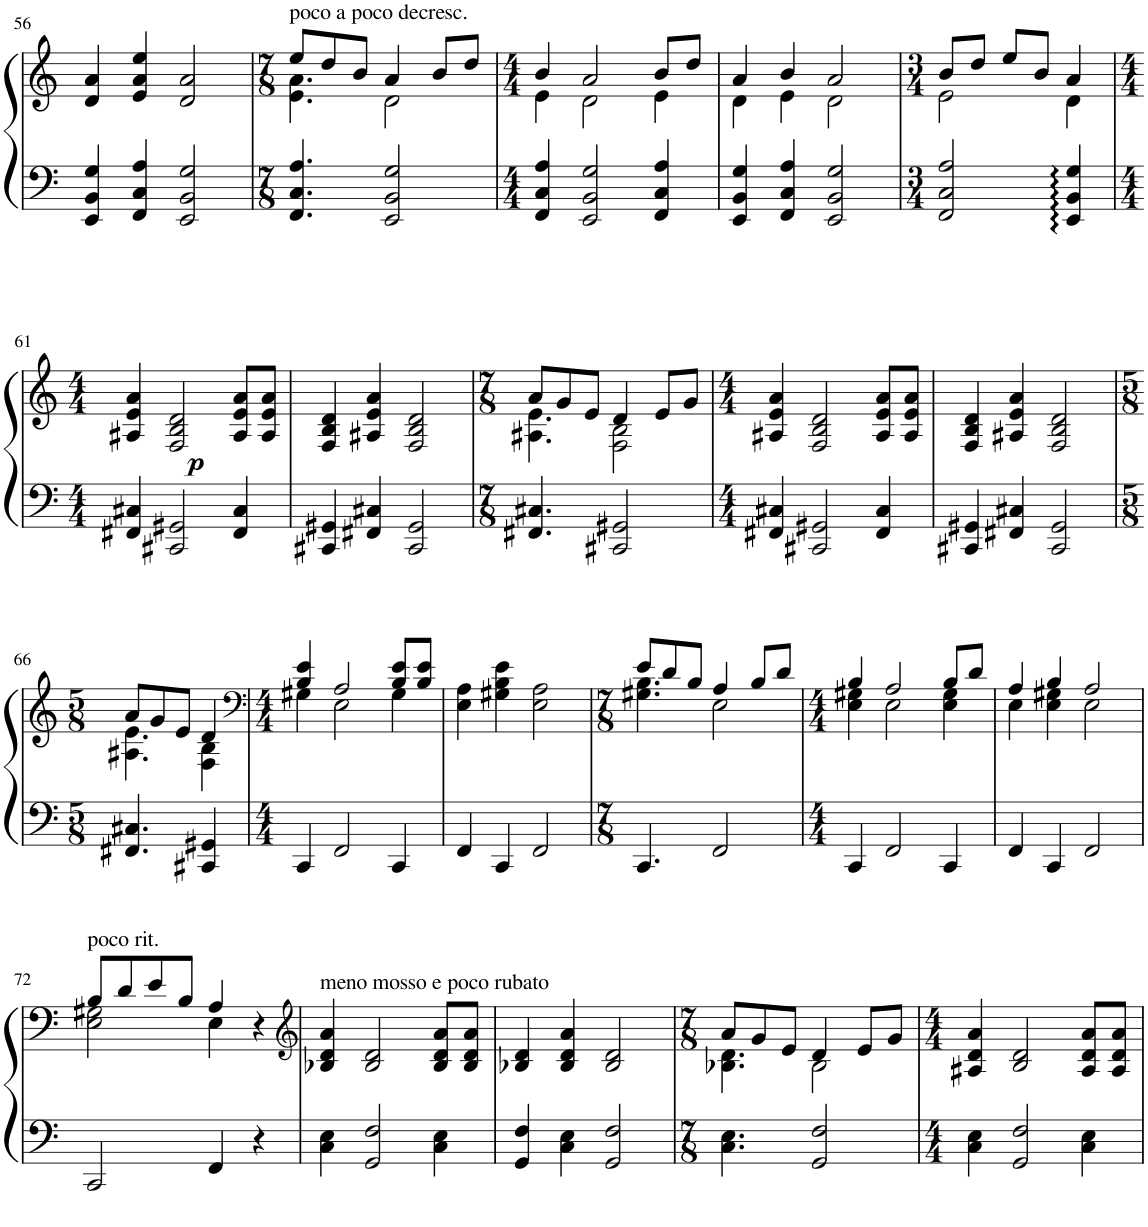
**kern	**kern	**dynam
*part1	*part1	*part1
*staff2	*staff1	*staff1/2
*I"Piano	*	*
*I'Pno	*	*
!!LO:PB:g=z
*clefF4	*clefG2	*
*k[]	*k[]	*
*M4/4	*M4/4	*
=56	=56	=56
4EE/ 4BB/ 4G/	4d/ 4a/	.
4FF/ 4C/ 4A/	4e/ 4a/ 4ee/	.
2EE/ 2BB/ 2G/	2d/ 2a/	.
=57	=57	=57
*M7/8	*M7/8	*
*	*^	*
!	!LO:TX:a:t=poco a poco decresc.	!	!
4.FF/ 4.C/ 4.A/	8ee/L	4.e\ 4.a\	.
.	8dd/	.	.
.	8b/J	.	.
2EE/ 2BB/ 2G/	4a/	2d\	.
.	8b/L	.	.
.	8dd/J	.	.
=58	=58	=58	=58
*M4/4	*M4/4	*	*
4FF/ 4C/ 4A/	4b/	4e\	.
2EE/ 2BB/ 2G/	2a/	2d\	.
4FF/ 4C/ 4A/	8b/L	4e\	.
.	8dd/J	.	.
=59	=59	=59	=59
4EE/ 4BB/ 4G/	4a/	4d\	.
4FF/ 4C/ 4A/	4b/	4e\	.
2EE/ 2BB/ 2G/	2a/	2d\	.
=60	=60	=60	=60
*M3/4	*M3/4	*	*
2FF/ 2C/ 2A/	8b/L	2e\	.
.	8dd/J	.	.
.	8ee/L	.	.
.	8b/J	.	.
4EE/: 4BB/: 4G/:	4a/	4d\	.
*	*v	*v	*
!!LO:LB:g=z
=61	=61	=61
*M4/4	*M4/4	*
*	*^	*
!	!	!	!LO:DY:b
*	*v	*v	*
4FF#X/ 4C#X/	4A#X/ 4e/ 4a/	p
2CC#X/ 2GG#X/	2F/ 2B/ 2d/	.
4FF#/ 4C#/	8A#/ 8e/ 8a/L	.
.	8A#/ 8e/ 8a/J	.
=62	=62	=62
4CC#X/ 4GG#X/	4F/ 4B/ 4d/	.
4FF#X/ 4C#X/	4A#X/ 4e/ 4a/	.
2CC#/ 2GG#/	2F/ 2B/ 2d/	.
=63	=63	=63
*M7/8	*M7/8	*
*	*^	*
4.FF#X/ 4.C#X/	8a/L	4.A#X\ 4.e\	.
.	8g/	.	.
.	8e/J	.	.
2CC#X/ 2GG#X/	4d/	2F\ 2B\	.
.	8e/L	.	.
.	8g/J	.	.
*	*v	*v	*
=64	=64	=64
*M4/4	*M4/4	*
4FF#X/ 4C#X/	4A#X/ 4e/ 4a/	.
2CC#X/ 2GG#X/	2F/ 2B/ 2d/	.
4FF#/ 4C#/	8A#/ 8e/ 8a/L	.
.	8A#/ 8e/ 8a/J	.
=65	=65	=65
4CC#X/ 4GG#X/	4F/ 4B/ 4d/	.
4FF#X/ 4C#X/	4A#X/ 4e/ 4a/	.
2CC#/ 2GG#/	2F/ 2B/ 2d/	.
!!LO:LB:g=z
=66	=66	=66
*M5/8	*M5/8	*
*	*^	*
4.FF#X/ 4.C#X/	8a/L	4.A#X\ 4.e\	.
.	8g/	.	.
.	8e/J	.	.
4CC#X/ 4GG#X/	4d/	4F\ 4B\	.
=67	=67	=67	=67
*	*clefF4	*	*
*M4/4	*M4/4	*	*
4CC/	4B/ 4e/	4G#X\	.
2FF/	2A/	2E\	.
4CC/	8B/ 8e/L	4G#\	.
.	8B/ 8e/J	.	.
*	*v	*v	*
=68	=68	=68
4FF/	4E\ 4A\	.
4CC/	4G#X\ 4B\ 4e\	.
2FF/	2E\ 2A\	.
=69	=69	=69
*M7/8	*M7/8	*
*	*^	*
4.CC/	8e/L	4.G#X\ 4.B\	.
.	8d/	.	.
.	8B/J	.	.
2FF/	4A/	2E\	.
.	8B/L	.	.
.	8d/J	.	.
=70	=70	=70	=70
*M4/4	*M4/4	*	*
4CC/	4B/	4E\ 4G#X\	.
2FF/	2A/	2E\	.
4CC/	8B/L	4E\ 4G#\	.
.	8d/J	.	.
=71	=71	=71	=71
4FF/	4A/	4E\	.
4CC/	4B/	4E\ 4G#X\	.
2FF/	2A/	2E\	.
!!LO:LB:g=z	!!
=72	=72	=72	=72
!	!LO:TX:a:t=poco rit.	!	!
2CC/	8B/L	2E\ 2G#X\	.
.	8d/	.	.
.	8e/	.	.
.	8B/J	.	.
4FF/	4A/	4E\	.
4r	4r	4ryy	.
*	*v	*v	*
=73	=73	=73
*	*clefG2	*
*	*^	*
!	!LO:TX:a:t=meno mosso e poco rubato	!	!
*	*v	*v	*
4C\ 4E\	4B-X/ 4d/ 4a/	.
2GG/ 2F/	2B-/ 2d/	.
4C\ 4E\	8B-/ 8d/ 8a/L	.
.	8B-/ 8d/ 8a/J	.
=74	=74	=74
4GG/ 4F/	4B-X/ 4d/	.
4C\ 4E\	4B-/ 4d/ 4a/	.
2GG/ 2F/	2B-/ 2d/	.
=75	=75	=75
*M7/8	*M7/8	*
*	*^	*
4.C\ 4.E\	8a/L	4.B-X\ 4.d\	.
.	8g/	.	.
.	8e/J	.	.
2GG/ 2F/	4d/	2B-\	.
.	8e/L	.	.
.	8g/J	.	.
*	*v	*v	*
=76	=76	=76
*M4/4	*M4/4	*
4C\ 4E\	4A#X/ 4d/ 4a/	.
2GG/ 2F/	2B/ 2d/	.
4C\ 4E\	8A#/ 8d/ 8a/L	.
.	8A#/ 8d/ 8a/J	.
=	=	=
*-	*-	*-
